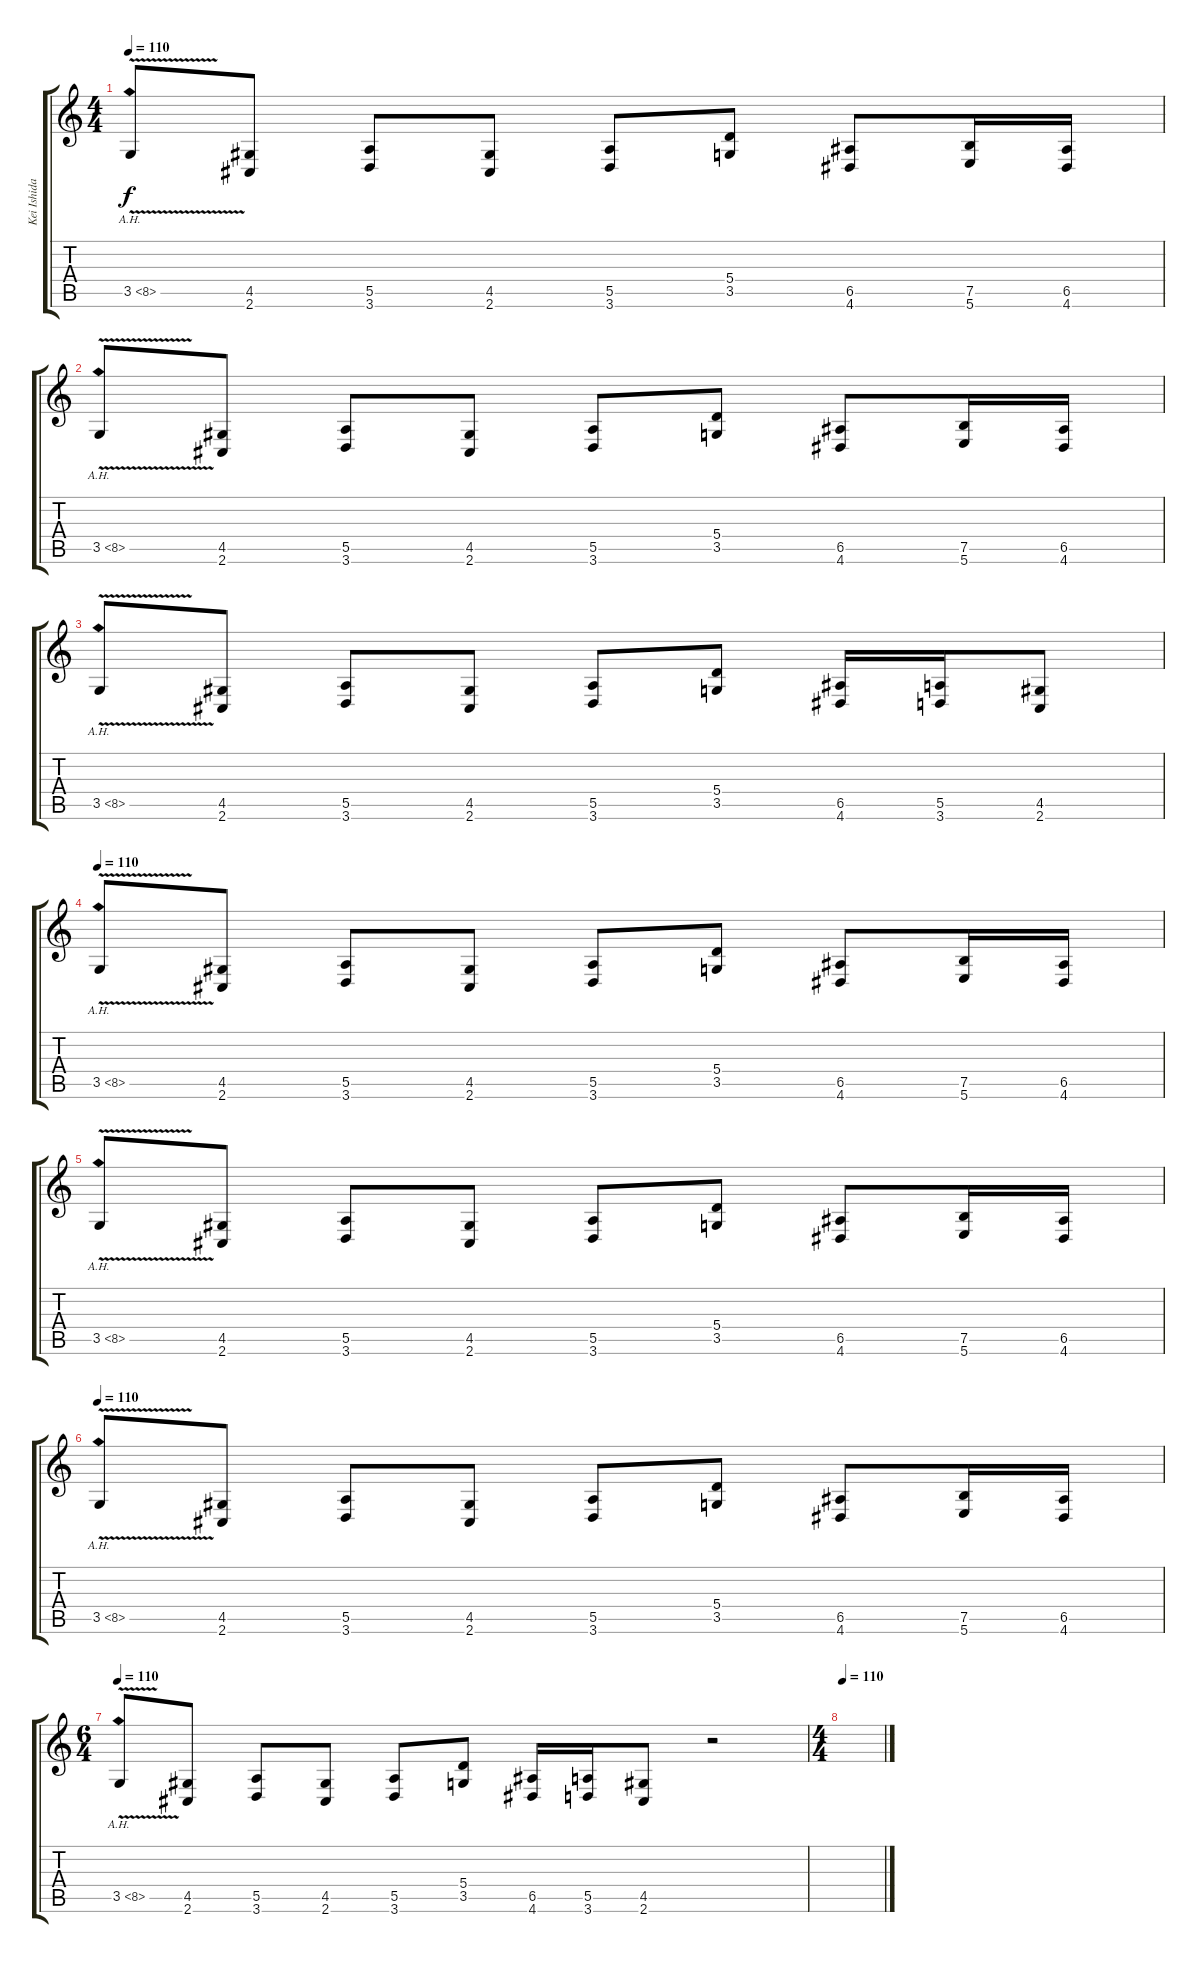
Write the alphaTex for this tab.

\track ("Kei Ishida 2" "Kei Ishida") {instrument distortionguitar}
\staff {score tabs}
\tuning (B3 Gb3 D3 A2 E2 B1) {hide}
\ts (4 4)
\tempo 110
\clef g2
\ks c
3.5{ah 5 v}.8{dy f} (4.5 2.6).8 (5.5 3.6).8 (4.5 2.6).8 (5.5 3.6).8 (5.4 3.5).8 (6.5 4.6).8 (7.5 5.6).16 (6.5 4.6).16 |
3.5{ah 5 v}.8 (4.5 2.6).8 (5.5 3.6).8 (4.5 2.6).8 (5.5 3.6).8 (5.4 3.5).8 (6.5 4.6).8 (7.5 5.6).16 (6.5 4.6).16 |
3.5{ah 5 v}.8 (4.5 2.6).8 (5.5 3.6).8 (4.5 2.6).8 (5.5 3.6).8 (5.4 3.5).8 (6.5 4.6).16 (5.5 3.6).16 (4.5 2.6).8 |
\tempo 110
3.5{ah 5 v}.8 (4.5 2.6).8 (5.5 3.6).8 (4.5 2.6).8 (5.5 3.6).8 (5.4 3.5).8 (6.5 4.6).8 (7.5 5.6).16 (6.5 4.6).16 |
3.5{ah 5 v}.8 (4.5 2.6).8 (5.5 3.6).8 (4.5 2.6).8 (5.5 3.6).8 (5.4 3.5).8 (6.5 4.6).8 (7.5 5.6).16 (6.5 4.6).16 |
\tempo 110
3.5{ah 5 v}.8 (4.5 2.6).8 (5.5 3.6).8 (4.5 2.6).8 (5.5 3.6).8 (5.4 3.5).8 (6.5 4.6).8 (7.5 5.6).16 (6.5 4.6).16 |
\ts (6 4)
\tempo 110
3.5{ah 5 v}.8 (4.5 2.6).8 (5.5 3.6).8 (4.5 2.6).8 (5.5 3.6).8 (5.4 3.5).8 (6.5 4.6).16 (5.5 3.6).16 (4.5 2.6).8 r.2 |
\ts (4 4)
\tempo 110
